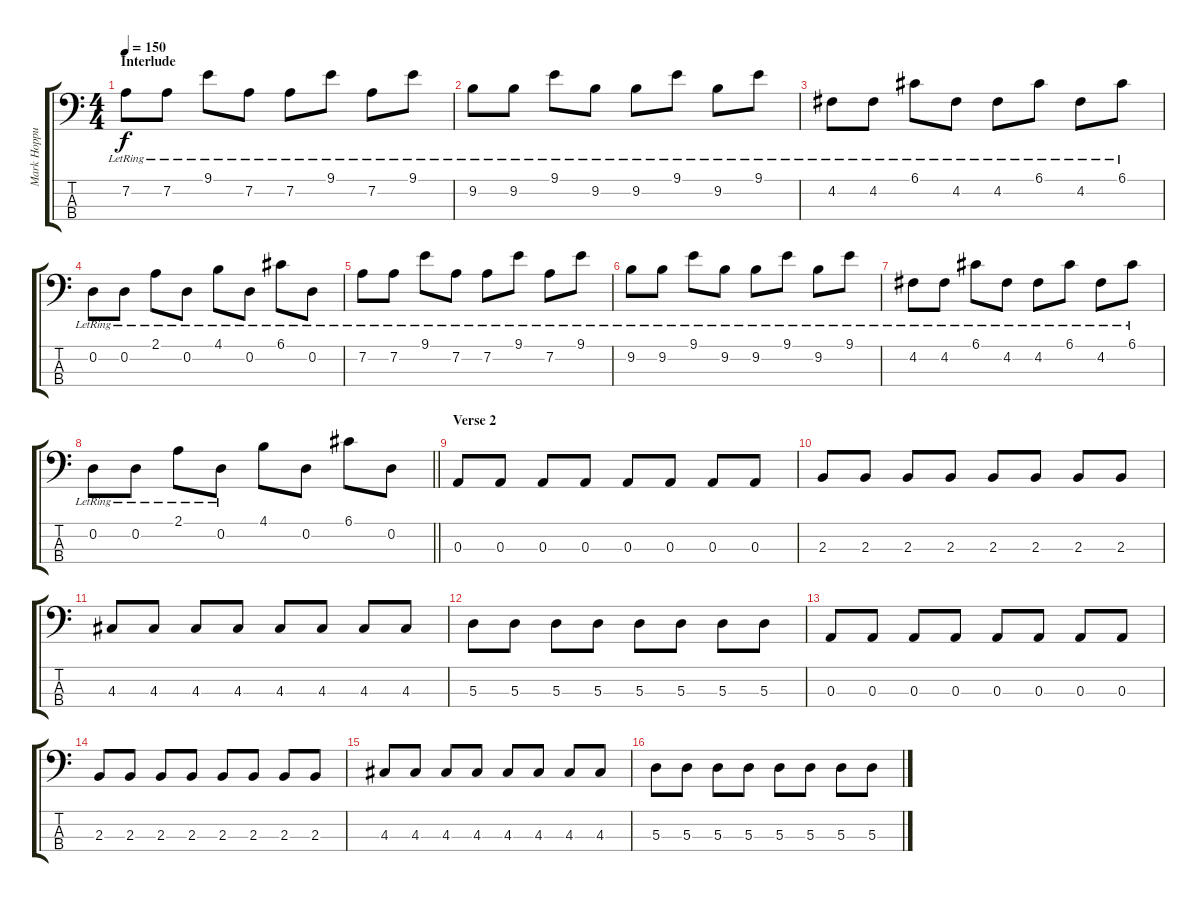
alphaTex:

\track ("Mark Hoppus - Vocals" "Mark Hoppu") {instrument electricbasspick}
\staff {score tabs}
\tuning (G2 D2 A1 E1) {hide}
\ts (4 4)
\section ("" "Interlude")
\tempo 150
\clef f4
\ks c
7.2{lr}.8{dy f} 7.2{lr}.8 9.1{lr}.8 7.2{lr}.8 7.2{lr}.8 9.1{lr}.8 7.2{lr}.8 9.1{lr}.8 |
9.2{lr}.8 9.2{lr}.8 9.1{lr}.8 9.2{lr}.8 9.2{lr}.8 9.1{lr}.8 9.2{lr}.8 9.1{lr}.8 |
4.2{lr}.8 4.2{lr}.8 6.1{lr}.8 4.2{lr}.8 4.2{lr}.8 6.1{lr}.8 4.2{lr}.8 6.1{lr}.8 |
0.2{lr}.8 0.2{lr}.8 2.1{lr}.8 0.2{lr}.8 4.1{lr}.8 0.2{lr}.8 6.1{lr}.8 0.2{lr}.8 |
7.2{lr}.8 7.2{lr}.8 9.1{lr}.8 7.2{lr}.8 7.2{lr}.8 9.1{lr}.8 7.2{lr}.8 9.1{lr}.8 |
9.2{lr}.8 9.2{lr}.8 9.1{lr}.8 9.2{lr}.8 9.2{lr}.8 9.1{lr}.8 9.2{lr}.8 9.1{lr}.8 |
4.2{lr}.8 4.2{lr}.8 6.1{lr}.8 4.2{lr}.8 4.2{lr}.8 6.1{lr}.8 4.2{lr}.8 6.1{lr}.8 |
\barLineRight lightlight
0.2{lr}.8 0.2{lr}.8 2.1{lr}.8 0.2{lr}.8 4.1.8 0.2.8 6.1.8 0.2.8 |
\section ("" "Verse 2")
0.3.8 0.3.8 0.3.8 0.3.8 0.3.8 0.3.8 0.3.8 0.3.8 |
2.3.8 2.3.8 2.3.8 2.3.8 2.3.8 2.3.8 2.3.8 2.3.8 |
4.3.8 4.3.8 4.3.8 4.3.8 4.3.8 4.3.8 4.3.8 4.3.8 |
5.3.8 5.3.8 5.3.8 5.3.8 5.3.8 5.3.8 5.3.8 5.3.8 |
0.3.8 0.3.8 0.3.8 0.3.8 0.3.8 0.3.8 0.3.8 0.3.8 |
2.3.8 2.3.8 2.3.8 2.3.8 2.3.8 2.3.8 2.3.8 2.3.8 |
4.3.8 4.3.8 4.3.8 4.3.8 4.3.8 4.3.8 4.3.8 4.3.8 |
5.3.8 5.3.8 5.3.8 5.3.8 5.3.8 5.3.8 5.3.8 5.3.8
